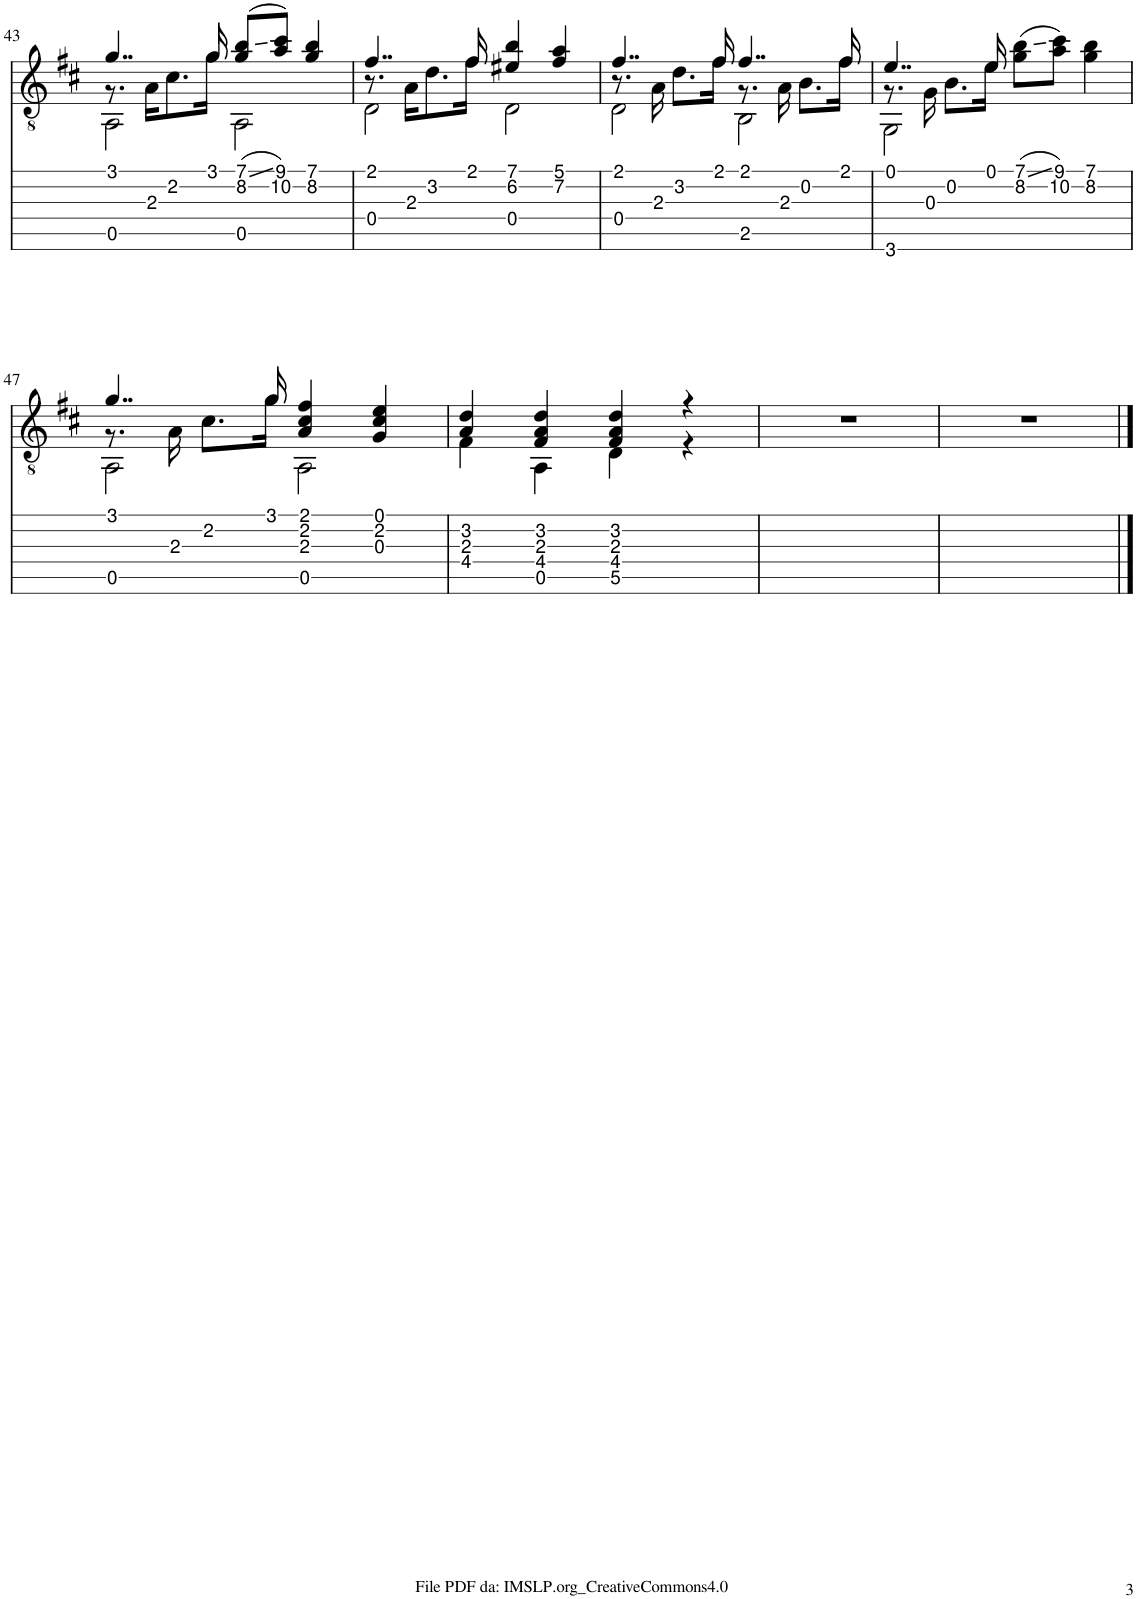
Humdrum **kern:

**kern	**kern
*part1	*part1
*staff2	*staff1
*I"Guitar	*
*I'Guit.	*
!!LO:PB:g=z
*	*clefGv2
*k[f#c#]	*k[f#c#]
*M4/4	*M4/4
=43	=43
*^	*^
*	*^	*	*^
4..gn	8.r	2AA	4..g/	8.r	2AA\
.	16A	.	.	16A\KL	.
.	8.c#L	.	.	8.c#\	.
16g	16gJk	.	16g/	16g\Jk	.
8g\ 8b\L	2ryy	2AA	(8g/ 8b/L	2ryy	2AA\
8a\ 8cc#\J	.	.	8a/ 8cc#/J)	.	.
4g 4b	.	.	4g/ 4b/	.	.
=44	=44	=44	=44	=44	=44
4..f#	8.r	2D	4..f#/	8.r	2D\
.	16A	.	.	16A\KL	.
.	8.dL	.	.	8.d\	.
16f#	16f#Jk	.	16f#/	16f#\Jk	.
4e#X 4b	2ryy	2D	4e#X/ 4b/	2ryy	2D\
4f# 4a	.	.	4f#/ 4a/	.	.
=45	=45	=45	=45	=45	=45
4..f#	8.r	2D	4..f#/	8.r	2D\
.	16A	.	.	16A\	.
.	8.dL	.	.	8.d\L	.
16f#	16f#Jk	.	16f#/	16f#\Jk	.
4..f#	8.r	2BB	4..f#/	8.r	2BB\
.	16A	.	.	16A\	.
.	8.BL	.	.	8.B\L	.
16f#	16f#Jk	.	16f#/	16f#\Jk	.
=46	=46	=46	=46	=46	=46
4..e	8.r	2GGn	4..e/	8.r	2GG\
.	16Gn	.	.	16G\	.
.	8.BL	.	.	8.B\L	.
16e	16eJk	.	16e/	16e\Jk	.
8gn\ 8b\L	2ryy	2ryy	(8g\ 8b\L	2ryy	2ryy
8a\ 8cc#\J	.	.	8a\ 8cc#\J)	.	.
4g 4b	.	.	4g\ 4b\	.	.
!!LO:LB:g=z	!!	!!
=47	=47	=47	=47	=47	=47
4..gn	8.r	2AA	4..g/	8.r	2AA\
.	16A	.	.	16A\	.
.	8.c#L	.	.	8.c#\L	.
16g	16gJk	.	16g/	16g\Jk	.
4A 4c# 4f#	2ryy	2AA	4A/ 4c#/ 4f#/	2ryy	2AA\
4Gn 4c# 4e	.	.	4G/ 4c#/ 4e/	.	.
*	*v	*v	*	*	*
*	*	*	*v	*v
=48	=48	=48	=48
4A 4d	4F#	4A/ 4d/	4F#\
4F# 4A 4d	4AA	4F#/ 4A/ 4d/	4AA\
4F# 4A 4d	4D	4F#/ 4A/ 4d/	4D\
4r	4r	4r	4r
*v	*v	*	*
*	*v	*v
=49	=49
1r	1r
=50	=50
1r	1r
==	==
*-	*-
